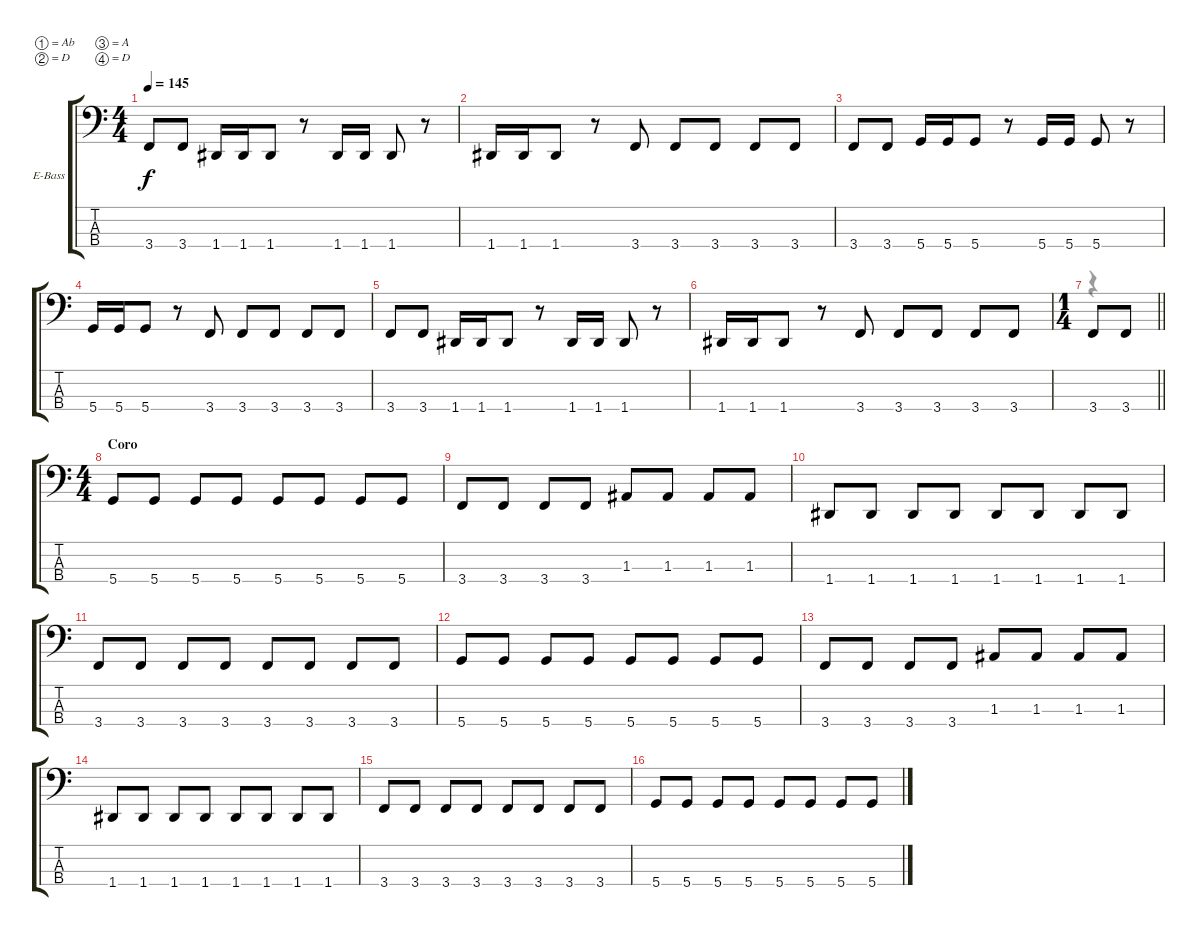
\bracketExtendMode groupsimilarinstruments
\firstSystemTrackNameOrientation horizontal
\otherSystemsTrackNameOrientation horizontal
\track ("Rodrigo" "E-Bass") {instrument electricbassfinger}
\staff {score tabs}
\tuning (Ab2 D2 A1 D1)
\voice
\ts (4 4)
\tempo 145
\clef f4
\ks c
3.4.8{dy f} 3.4.8 1.4.16 1.4.16 1.4.8 r.8 1.4.16 1.4.16 1.4.8 r.8 |
1.4.16 1.4.16 1.4.8 r.8 3.4.8 3.4.8 3.4.8 3.4.8 3.4.8 |
3.4.8 3.4.8 5.4.16 5.4.16 5.4.8 r.8 5.4.16 5.4.16 5.4.8 r.8 |
5.4.16 5.4.16 5.4.8 r.8 3.4.8 3.4.8 3.4.8 3.4.8 3.4.8 |
3.4.8 3.4.8 1.4.16 1.4.16 1.4.8 r.8 1.4.16 1.4.16 1.4.8 r.8 |
1.4.16 1.4.16 1.4.8 r.8 3.4.8 3.4.8 3.4.8 3.4.8 3.4.8 |
\ts (1 4)
\beaming (8 2)
\barLineRight lightlight
3.4.8 3.4.8 |
\ts (4 4)
\beaming (8 2 2 2 2)
\section ("" "Coro")
5.4.8 5.4.8 5.4.8 5.4.8 5.4.8 5.4.8 5.4.8 5.4.8 |
3.4.8 3.4.8 3.4.8 3.4.8 1.3.8 1.3.8 1.3.8 1.3.8 |
1.4.8 1.4.8 1.4.8 1.4.8 1.4.8 1.4.8 1.4.8 1.4.8 |
3.4.8 3.4.8 3.4.8 3.4.8 3.4.8 3.4.8 3.4.8 3.4.8 |
5.4.8 5.4.8 5.4.8 5.4.8 5.4.8 5.4.8 5.4.8 5.4.8 |
3.4.8 3.4.8 3.4.8 3.4.8 1.3.8 1.3.8 1.3.8 1.3.8 |
1.4.8 1.4.8 1.4.8 1.4.8 1.4.8 1.4.8 1.4.8 1.4.8 |
3.4.8 3.4.8 3.4.8 3.4.8 3.4.8 3.4.8 3.4.8 3.4.8 |
5.4.8 5.4.8 5.4.8 5.4.8 5.4.8 5.4.8 5.4.8 5.4.8
\voice
\clef f4
\ottava regular
\simile none
\ks c
|
|
|
|
|
|
\barLineRight lightlight
r.4{dy mf} |
|
|
|
|
|
|
|
|
